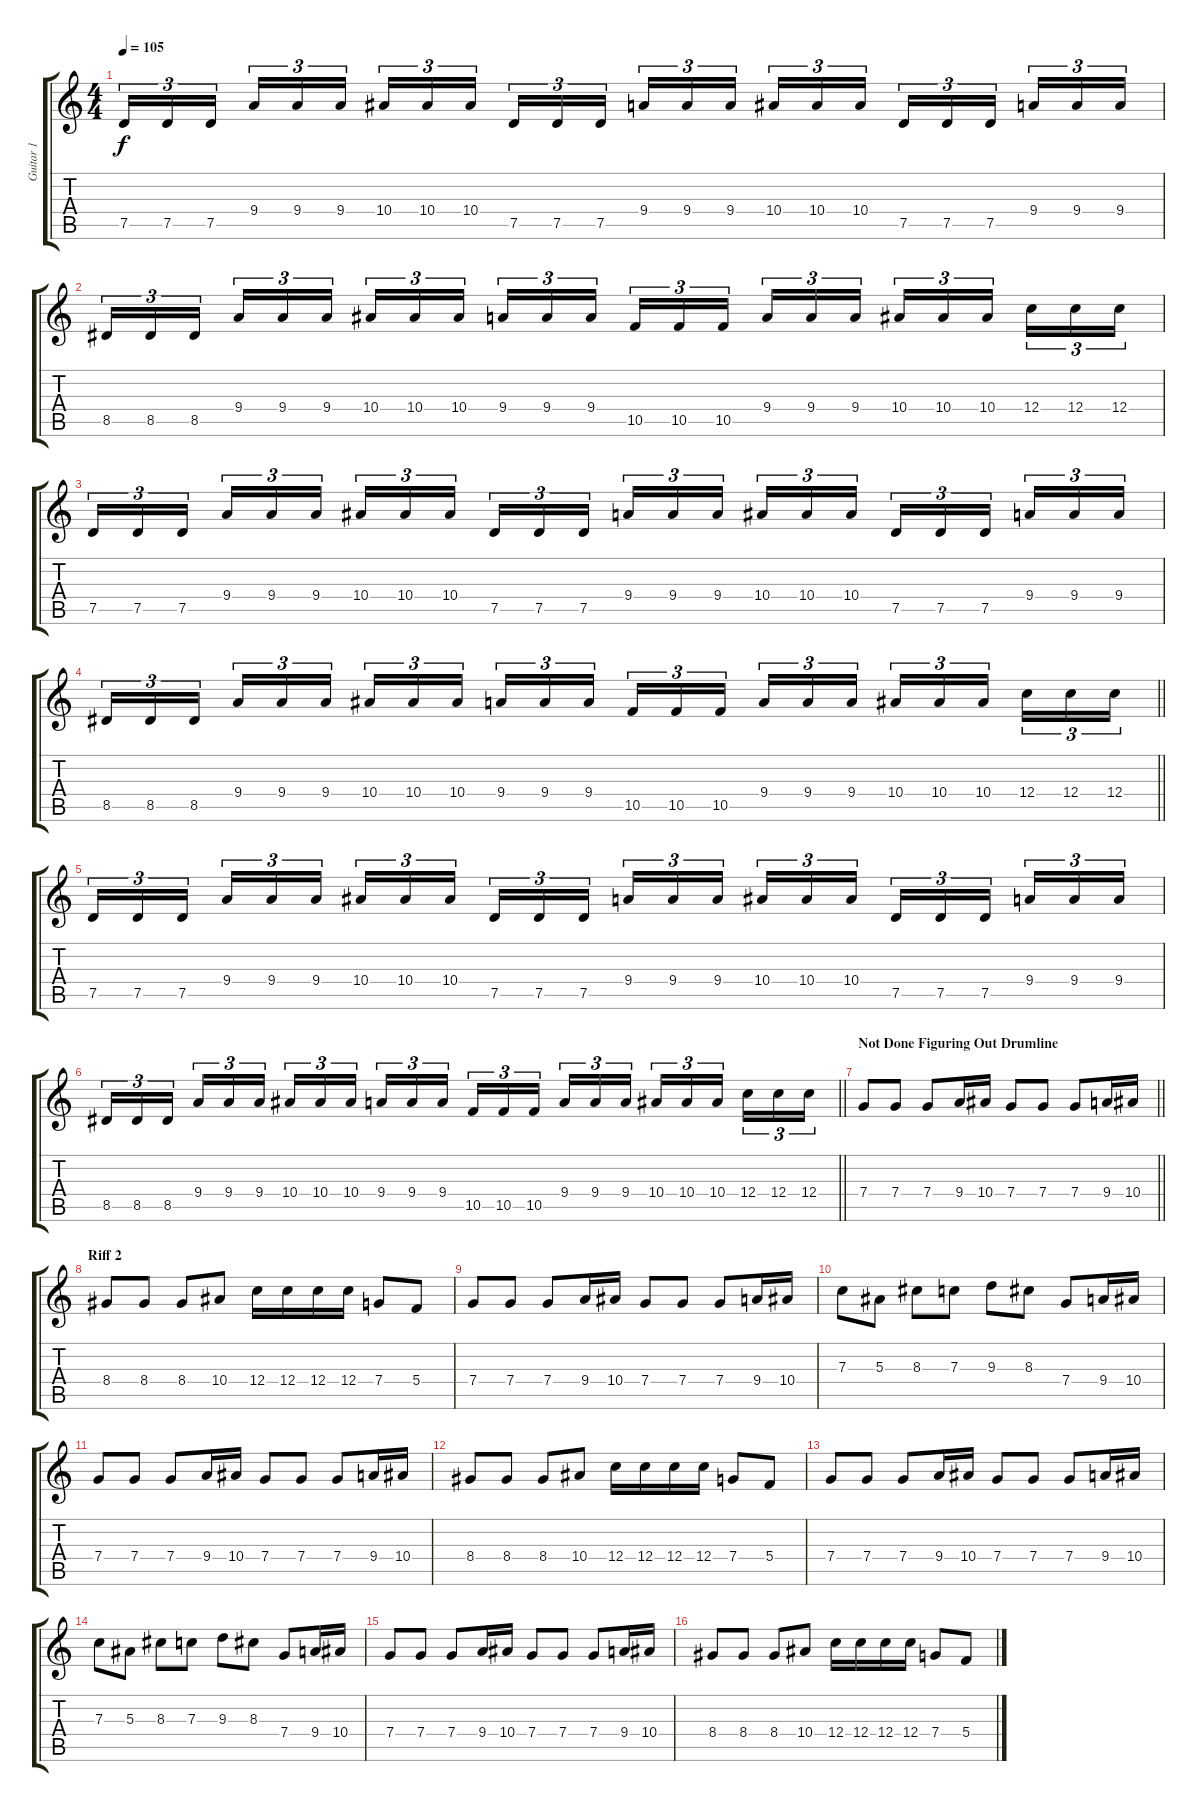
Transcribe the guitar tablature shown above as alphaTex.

\track ("Guitar 1" "Guitar 1") {instrument distortionguitar}
\staff {score tabs}
\tuning (D4 A3 F3 C3 G2 D2) {hide}
\ts (4 4)
\tempo 105
\clef g2
\ks c
7.5.16{tu (3 2) dy f} 7.5.16{tu (3 2)} 7.5.16{tu (3 2) beam splitsecondary} 9.4.16{tu (3 2)} 9.4.16{tu (3 2)} 9.4.16{tu (3 2)} 10.4.16{tu (3 2)} 10.4.16{tu (3 2)} 10.4.16{tu (3 2) beam splitsecondary} 7.5.16{tu (3 2)} 7.5.16{tu (3 2)} 7.5.16{tu (3 2)} 9.4.16{tu (3 2)} 9.4.16{tu (3 2)} 9.4.16{tu (3 2) beam splitsecondary} 10.4.16{tu (3 2)} 10.4.16{tu (3 2)} 10.4.16{tu (3 2)} 7.5.16{tu (3 2)} 7.5.16{tu (3 2)} 7.5.16{tu (3 2) beam splitsecondary} 9.4.16{tu (3 2)} 9.4.16{tu (3 2)} 9.4.16{tu (3 2)} |
8.5.16{tu (3 2)} 8.5.16{tu (3 2)} 8.5.16{tu (3 2) beam splitsecondary} 9.4.16{tu (3 2)} 9.4.16{tu (3 2)} 9.4.16{tu (3 2)} 10.4.16{tu (3 2)} 10.4.16{tu (3 2)} 10.4.16{tu (3 2) beam splitsecondary} 9.4.16{tu (3 2)} 9.4.16{tu (3 2)} 9.4.16{tu (3 2)} 10.5.16{tu (3 2)} 10.5.16{tu (3 2)} 10.5.16{tu (3 2) beam splitsecondary} 9.4.16{tu (3 2)} 9.4.16{tu (3 2)} 9.4.16{tu (3 2)} 10.4.16{tu (3 2)} 10.4.16{tu (3 2)} 10.4.16{tu (3 2) beam splitsecondary} 12.4.16{tu (3 2)} 12.4.16{tu (3 2)} 12.4.16{tu (3 2)} |
7.5.16{tu (3 2)} 7.5.16{tu (3 2)} 7.5.16{tu (3 2) beam splitsecondary} 9.4.16{tu (3 2)} 9.4.16{tu (3 2)} 9.4.16{tu (3 2)} 10.4.16{tu (3 2)} 10.4.16{tu (3 2)} 10.4.16{tu (3 2) beam splitsecondary} 7.5.16{tu (3 2)} 7.5.16{tu (3 2)} 7.5.16{tu (3 2)} 9.4.16{tu (3 2)} 9.4.16{tu (3 2)} 9.4.16{tu (3 2) beam splitsecondary} 10.4.16{tu (3 2)} 10.4.16{tu (3 2)} 10.4.16{tu (3 2)} 7.5.16{tu (3 2)} 7.5.16{tu (3 2)} 7.5.16{tu (3 2) beam splitsecondary} 9.4.16{tu (3 2)} 9.4.16{tu (3 2)} 9.4.16{tu (3 2)} |
\barLineRight lightlight
8.5.16{tu (3 2)} 8.5.16{tu (3 2)} 8.5.16{tu (3 2) beam splitsecondary} 9.4.16{tu (3 2)} 9.4.16{tu (3 2)} 9.4.16{tu (3 2)} 10.4.16{tu (3 2)} 10.4.16{tu (3 2)} 10.4.16{tu (3 2) beam splitsecondary} 9.4.16{tu (3 2)} 9.4.16{tu (3 2)} 9.4.16{tu (3 2)} 10.5.16{tu (3 2)} 10.5.16{tu (3 2)} 10.5.16{tu (3 2) beam splitsecondary} 9.4.16{tu (3 2)} 9.4.16{tu (3 2)} 9.4.16{tu (3 2)} 10.4.16{tu (3 2)} 10.4.16{tu (3 2)} 10.4.16{tu (3 2) beam splitsecondary} 12.4.16{tu (3 2)} 12.4.16{tu (3 2)} 12.4.16{tu (3 2)} |
7.5.16{tu (3 2)} 7.5.16{tu (3 2)} 7.5.16{tu (3 2) beam splitsecondary} 9.4.16{tu (3 2)} 9.4.16{tu (3 2)} 9.4.16{tu (3 2)} 10.4.16{tu (3 2)} 10.4.16{tu (3 2)} 10.4.16{tu (3 2) beam splitsecondary} 7.5.16{tu (3 2)} 7.5.16{tu (3 2)} 7.5.16{tu (3 2)} 9.4.16{tu (3 2)} 9.4.16{tu (3 2)} 9.4.16{tu (3 2) beam splitsecondary} 10.4.16{tu (3 2)} 10.4.16{tu (3 2)} 10.4.16{tu (3 2)} 7.5.16{tu (3 2)} 7.5.16{tu (3 2)} 7.5.16{tu (3 2) beam splitsecondary} 9.4.16{tu (3 2)} 9.4.16{tu (3 2)} 9.4.16{tu (3 2)} |
\barLineRight lightlight
8.5.16{tu (3 2)} 8.5.16{tu (3 2)} 8.5.16{tu (3 2) beam splitsecondary} 9.4.16{tu (3 2)} 9.4.16{tu (3 2)} 9.4.16{tu (3 2)} 10.4.16{tu (3 2)} 10.4.16{tu (3 2)} 10.4.16{tu (3 2) beam splitsecondary} 9.4.16{tu (3 2)} 9.4.16{tu (3 2)} 9.4.16{tu (3 2)} 10.5.16{tu (3 2)} 10.5.16{tu (3 2)} 10.5.16{tu (3 2) beam splitsecondary} 9.4.16{tu (3 2)} 9.4.16{tu (3 2)} 9.4.16{tu (3 2)} 10.4.16{tu (3 2)} 10.4.16{tu (3 2)} 10.4.16{tu (3 2) beam splitsecondary} 12.4.16{tu (3 2)} 12.4.16{tu (3 2)} 12.4.16{tu (3 2)} |
\section ("" "Not Done Figuring Out Drumline")
\barLineRight lightlight
7.4.8 7.4.8 7.4.8 9.4.16 10.4.16 7.4.8 7.4.8 7.4.8 9.4.16 10.4.16 |
\section ("" "Riff 2")
8.4.8 8.4.8 8.4.8 10.4.8 12.4.16 12.4.16 12.4.16 12.4.16 7.4.8 5.4.8 |
7.4.8 7.4.8 7.4.8 9.4.16 10.4.16 7.4.8 7.4.8 7.4.8 9.4.16 10.4.16 |
7.3.8 5.3.8 8.3.8 7.3.8 9.3.8 8.3.8 7.4.8 9.4.16 10.4.16 |
7.4.8 7.4.8 7.4.8 9.4.16 10.4.16 7.4.8 7.4.8 7.4.8 9.4.16 10.4.16 |
8.4.8 8.4.8 8.4.8 10.4.8 12.4.16 12.4.16 12.4.16 12.4.16 7.4.8 5.4.8 |
7.4.8 7.4.8 7.4.8 9.4.16 10.4.16 7.4.8 7.4.8 7.4.8 9.4.16 10.4.16 |
7.3.8 5.3.8 8.3.8 7.3.8 9.3.8 8.3.8 7.4.8 9.4.16 10.4.16 |
7.4.8 7.4.8 7.4.8 9.4.16 10.4.16 7.4.8 7.4.8 7.4.8 9.4.16 10.4.16 |
8.4.8 8.4.8 8.4.8 10.4.8 12.4.16 12.4.16 12.4.16 12.4.16 7.4.8 5.4.8
